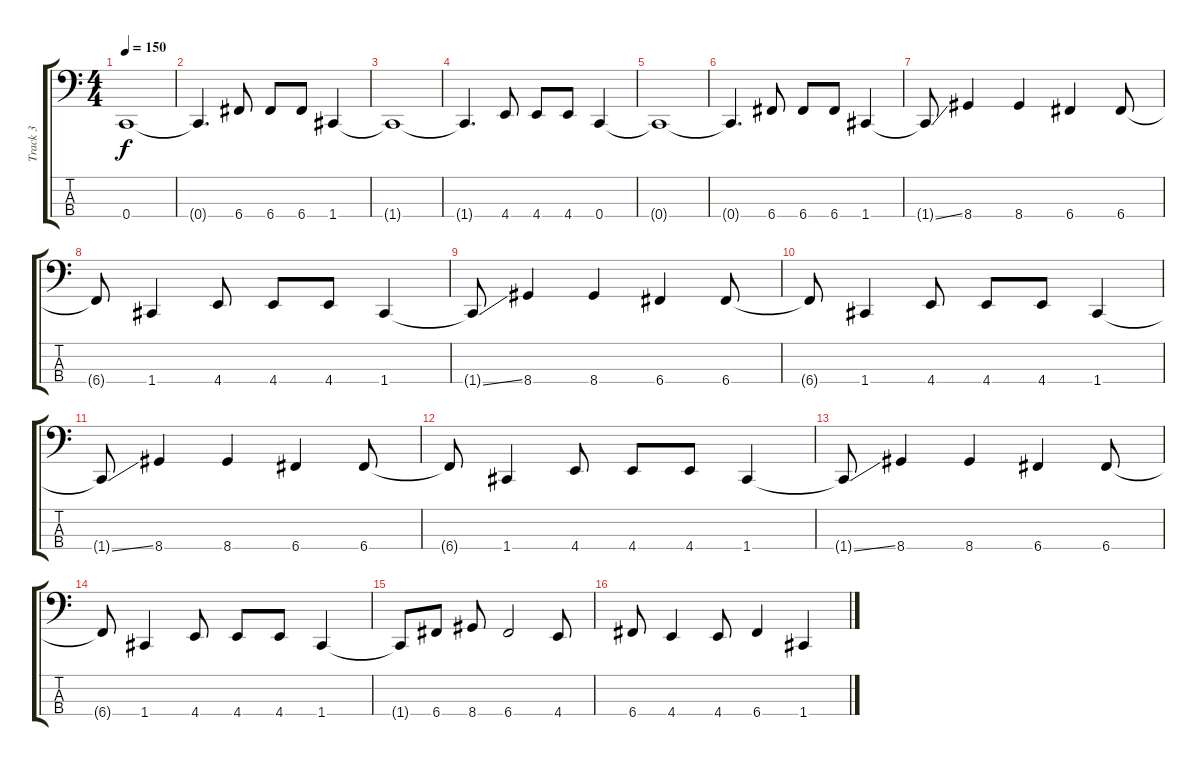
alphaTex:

\track ("Track 3" "Track 3") {instrument electricbasspick}
\staff {score tabs}
\tuning (F2 C2 G1 C1) {hide}
\ts (4 4)
\tempo 150
\clef f4
\ks c
0.4{t}.1{dy f} |
0.4{t}.4{d} 6.4.8 6.4.8 6.4.8 1.4.4 |
1.4{t}.1 |
1.4{t}.4{d} 4.4.8 4.4.8 4.4.8 0.4.4 |
0.4{t}.1 |
0.4{t}.4{d} 6.4.8 6.4.8 6.4.8 1.4.4 |
1.4{ss t}.8 8.4.4 8.4.4 6.4.4 6.4.8 |
6.4{t}.8 1.4.4 4.4.8 4.4.8 4.4.8 1.4.4 |
1.4{ss t}.8 8.4.4 8.4.4 6.4.4 6.4.8 |
6.4{t}.8 1.4.4 4.4.8 4.4.8 4.4.8 1.4.4 |
1.4{ss t}.8 8.4.4 8.4.4 6.4.4 6.4.8 |
6.4{t}.8 1.4.4 4.4.8 4.4.8 4.4.8 1.4.4 |
1.4{ss t}.8 8.4.4 8.4.4 6.4.4 6.4.8 |
6.4{t}.8 1.4.4 4.4.8 4.4.8 4.4.8 1.4.4 |
1.4{t}.8 6.4.8 8.4.8 6.4.2 4.4.8 |
6.4.8 4.4.4 4.4.8 6.4.4 1.4.4
